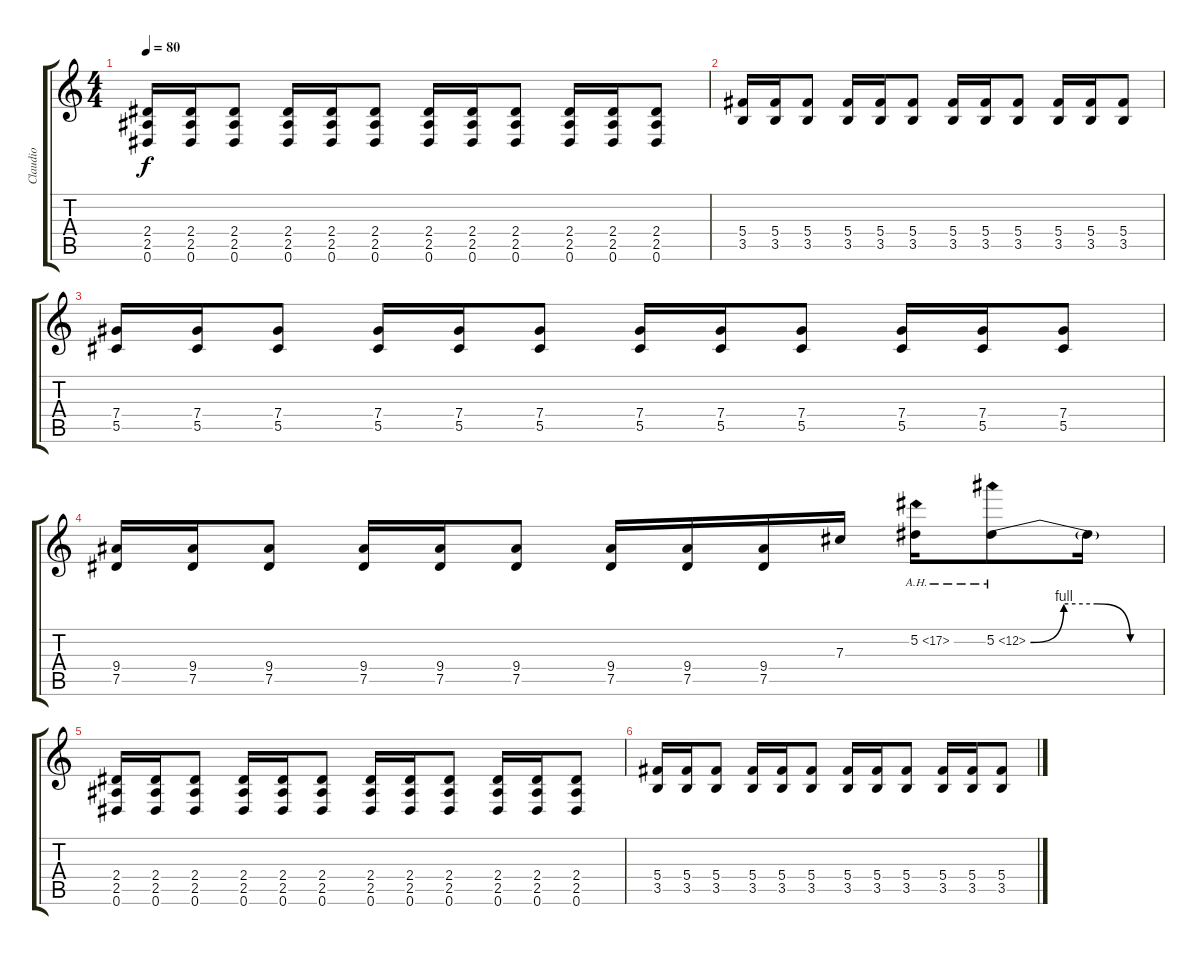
\track ("Claudio" "Claudio") {instrument distortionguitar}
\staff {score tabs}
\tuning (Eb4 Bb3 Gb3 Db3 Ab2 Eb2) {hide}
\ts (4 4)
\tempo 80
\clef g2
\ks c
(2.4 2.5 0.6).16{dy f volume 4} (2.4 2.5 0.6).16 (2.4 2.5 0.6).8 (2.4 2.5 0.6).16 (2.4 2.5 0.6).16 (2.4 2.5 0.6).8 (2.4 2.5 0.6).16 (2.4 2.5 0.6).16 (2.4 2.5 0.6).8 (2.4 2.5 0.6).16 (2.4 2.5 0.6).16 (2.4 2.5 0.6).8 |
(5.4 3.5).16 (5.4 3.5).16 (5.4 3.5).8 (5.4 3.5).16 (5.4 3.5).16 (5.4 3.5).8 (5.4 3.5).16 (5.4 3.5).16 (5.4 3.5).8 (5.4 3.5).16 (5.4 3.5).16 (5.4 3.5).8 |
(7.4 5.5).16 (7.4 5.5).16 (7.4 5.5).8 (7.4 5.5).16 (7.4 5.5).16 (7.4 5.5).8 (7.4 5.5).16 (7.4 5.5).16 (7.4 5.5).8 (7.4 5.5).16 (7.4 5.5).16 (7.4 5.5).8 |
(9.4 7.5).16 (9.4 7.5).16 (9.4 7.5).8 (9.4 7.5).16 (9.4 7.5).16 (9.4 7.5).8 (9.4 7.5).16 (9.4 7.5).16 (9.4 7.5).16 7.3.16 5.2{ah 12}.16 5.2{be (custom 0 0 15 4 30 4 45 0 60 0) ah 7}.8 5.2{t}.16 |
(2.4 2.5 0.6).16{volume 0} (2.4 2.5 0.6).16 (2.4 2.5 0.6).8 (2.4 2.5 0.6).16 (2.4 2.5 0.6).16 (2.4 2.5 0.6).8 (2.4 2.5 0.6).16 (2.4 2.5 0.6).16 (2.4 2.5 0.6).8 (2.4 2.5 0.6).16 (2.4 2.5 0.6).16 (2.4 2.5 0.6).8 |
(5.4 3.5).16 (5.4 3.5).16 (5.4 3.5).8 (5.4 3.5).16 (5.4 3.5).16 (5.4 3.5).8 (5.4 3.5).16 (5.4 3.5).16 (5.4 3.5).8 (5.4 3.5).16 (5.4 3.5).16 (5.4 3.5).8
